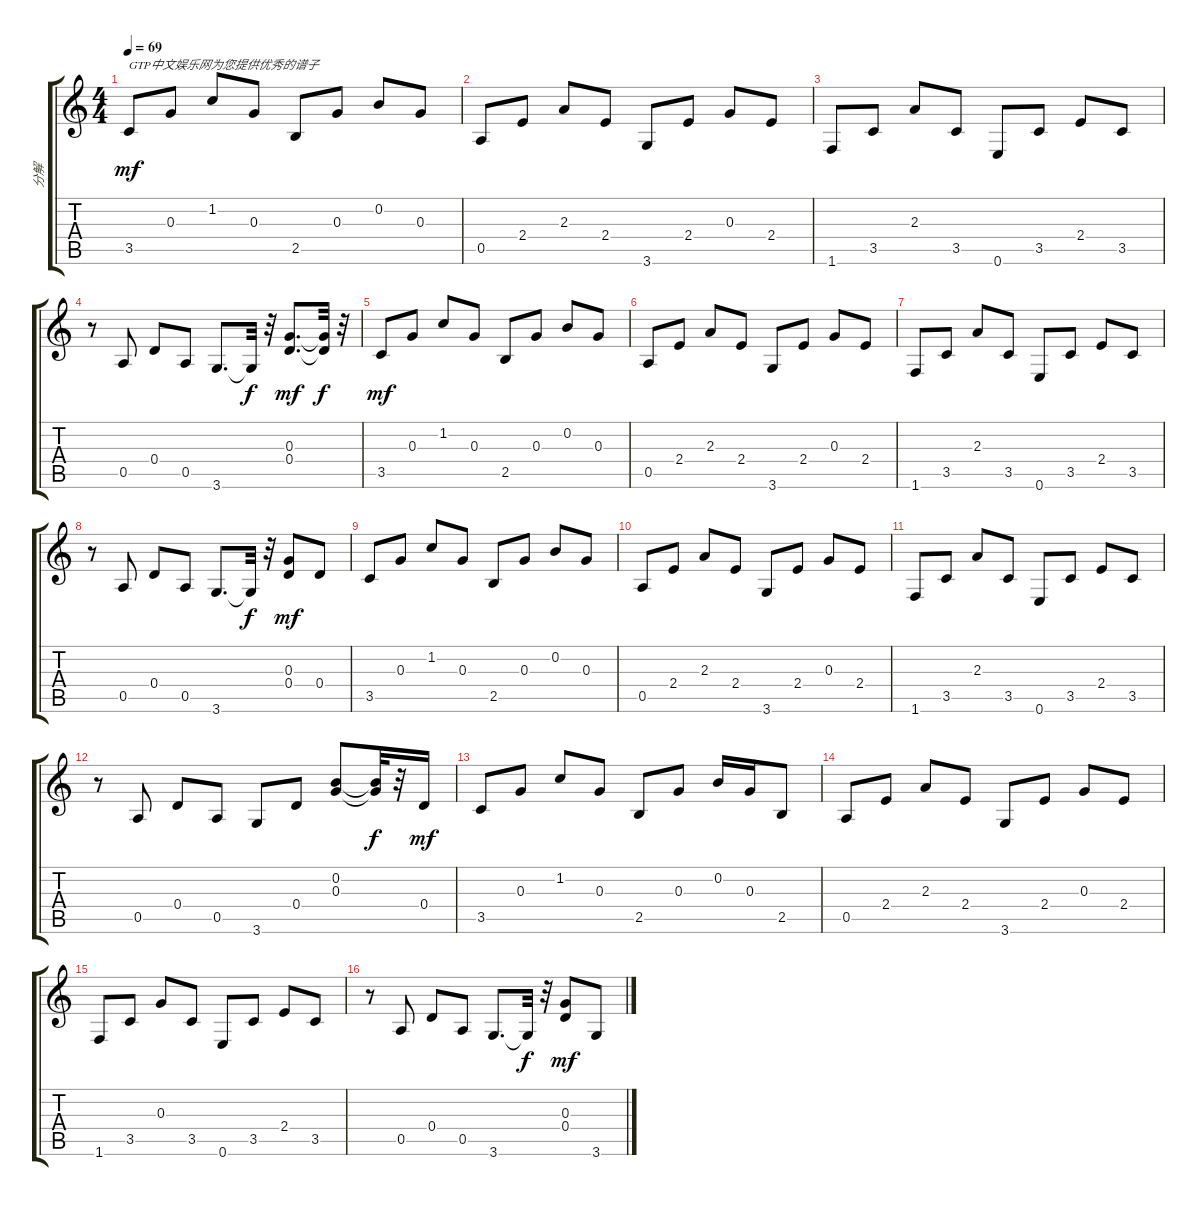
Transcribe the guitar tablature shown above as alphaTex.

\track ("分解" "分解") {instrument acousticguitarnylon}
\staff {score tabs}
\tuning (E4 B3 G3 D3 A2 E2) {hide}
\ts (4 4)
\tempo 69
\clef g2
\ks c
3.5.8{txt "GTP中文娱乐网为您提供优秀的谱子" dy mf instrument acousticguitarnylon} 0.3.8 1.2.8 0.3.8 2.5.8 0.3.8 0.2.8 0.3.8 |
0.5.8 2.4.8 2.3.8 2.4.8 3.6.8 2.4.8 0.3.8 2.4.8 |
1.6.8 3.5.8 2.3.8 3.5.8 0.6.8 3.5.8 2.4.8 3.5.8 |
r.8 0.5.8 0.4.8 0.5.8 3.6.8{d} 3.6{t}.32{dy f} r.32 (0.3 0.4).8{d dy mf} (0.3{t} 0.4{t}).32{dy f} r.32 |
3.5.8{dy mf} 0.3.8 1.2.8 0.3.8 2.5.8 0.3.8 0.2.8 0.3.8 |
0.5.8 2.4.8 2.3.8 2.4.8 3.6.8 2.4.8 0.3.8 2.4.8 |
1.6.8 3.5.8 2.3.8 3.5.8 0.6.8 3.5.8 2.4.8 3.5.8 |
r.8 0.5.8 0.4.8 0.5.8 3.6.8{d} 3.6{t}.32{dy f} r.32 (0.3 0.4).8{dy mf} 0.4.8 |
3.5.8 0.3.8 1.2.8 0.3.8 2.5.8 0.3.8 0.2.8 0.3.8 |
0.5.8 2.4.8 2.3.8 2.4.8 3.6.8 2.4.8 0.3.8 2.4.8 |
1.6.8 3.5.8 2.3.8 3.5.8 0.6.8 3.5.8 2.4.8 3.5.8 |
r.8 0.5.8 0.4.8 0.5.8 3.6.8 0.4.8 (0.2 0.3).8 (0.2{t} 0.3{t}).32{dy f} r.32 0.4.16{dy mf} |
3.5.8 0.3.8 1.2.8 0.3.8 2.5.8 0.3.8 0.2.16 0.3.16 2.5.8 |
0.5.8 2.4.8 2.3.8 2.4.8 3.6.8 2.4.8 0.3.8 2.4.8 |
1.6.8 3.5.8 0.3.8 3.5.8 0.6.8 3.5.8 2.4.8 3.5.8 |
r.8 0.5.8 0.4.8 0.5.8 3.6.8{d} 3.6{t}.32{dy f} r.32 (0.3 0.4).8{dy mf} 3.6.8
